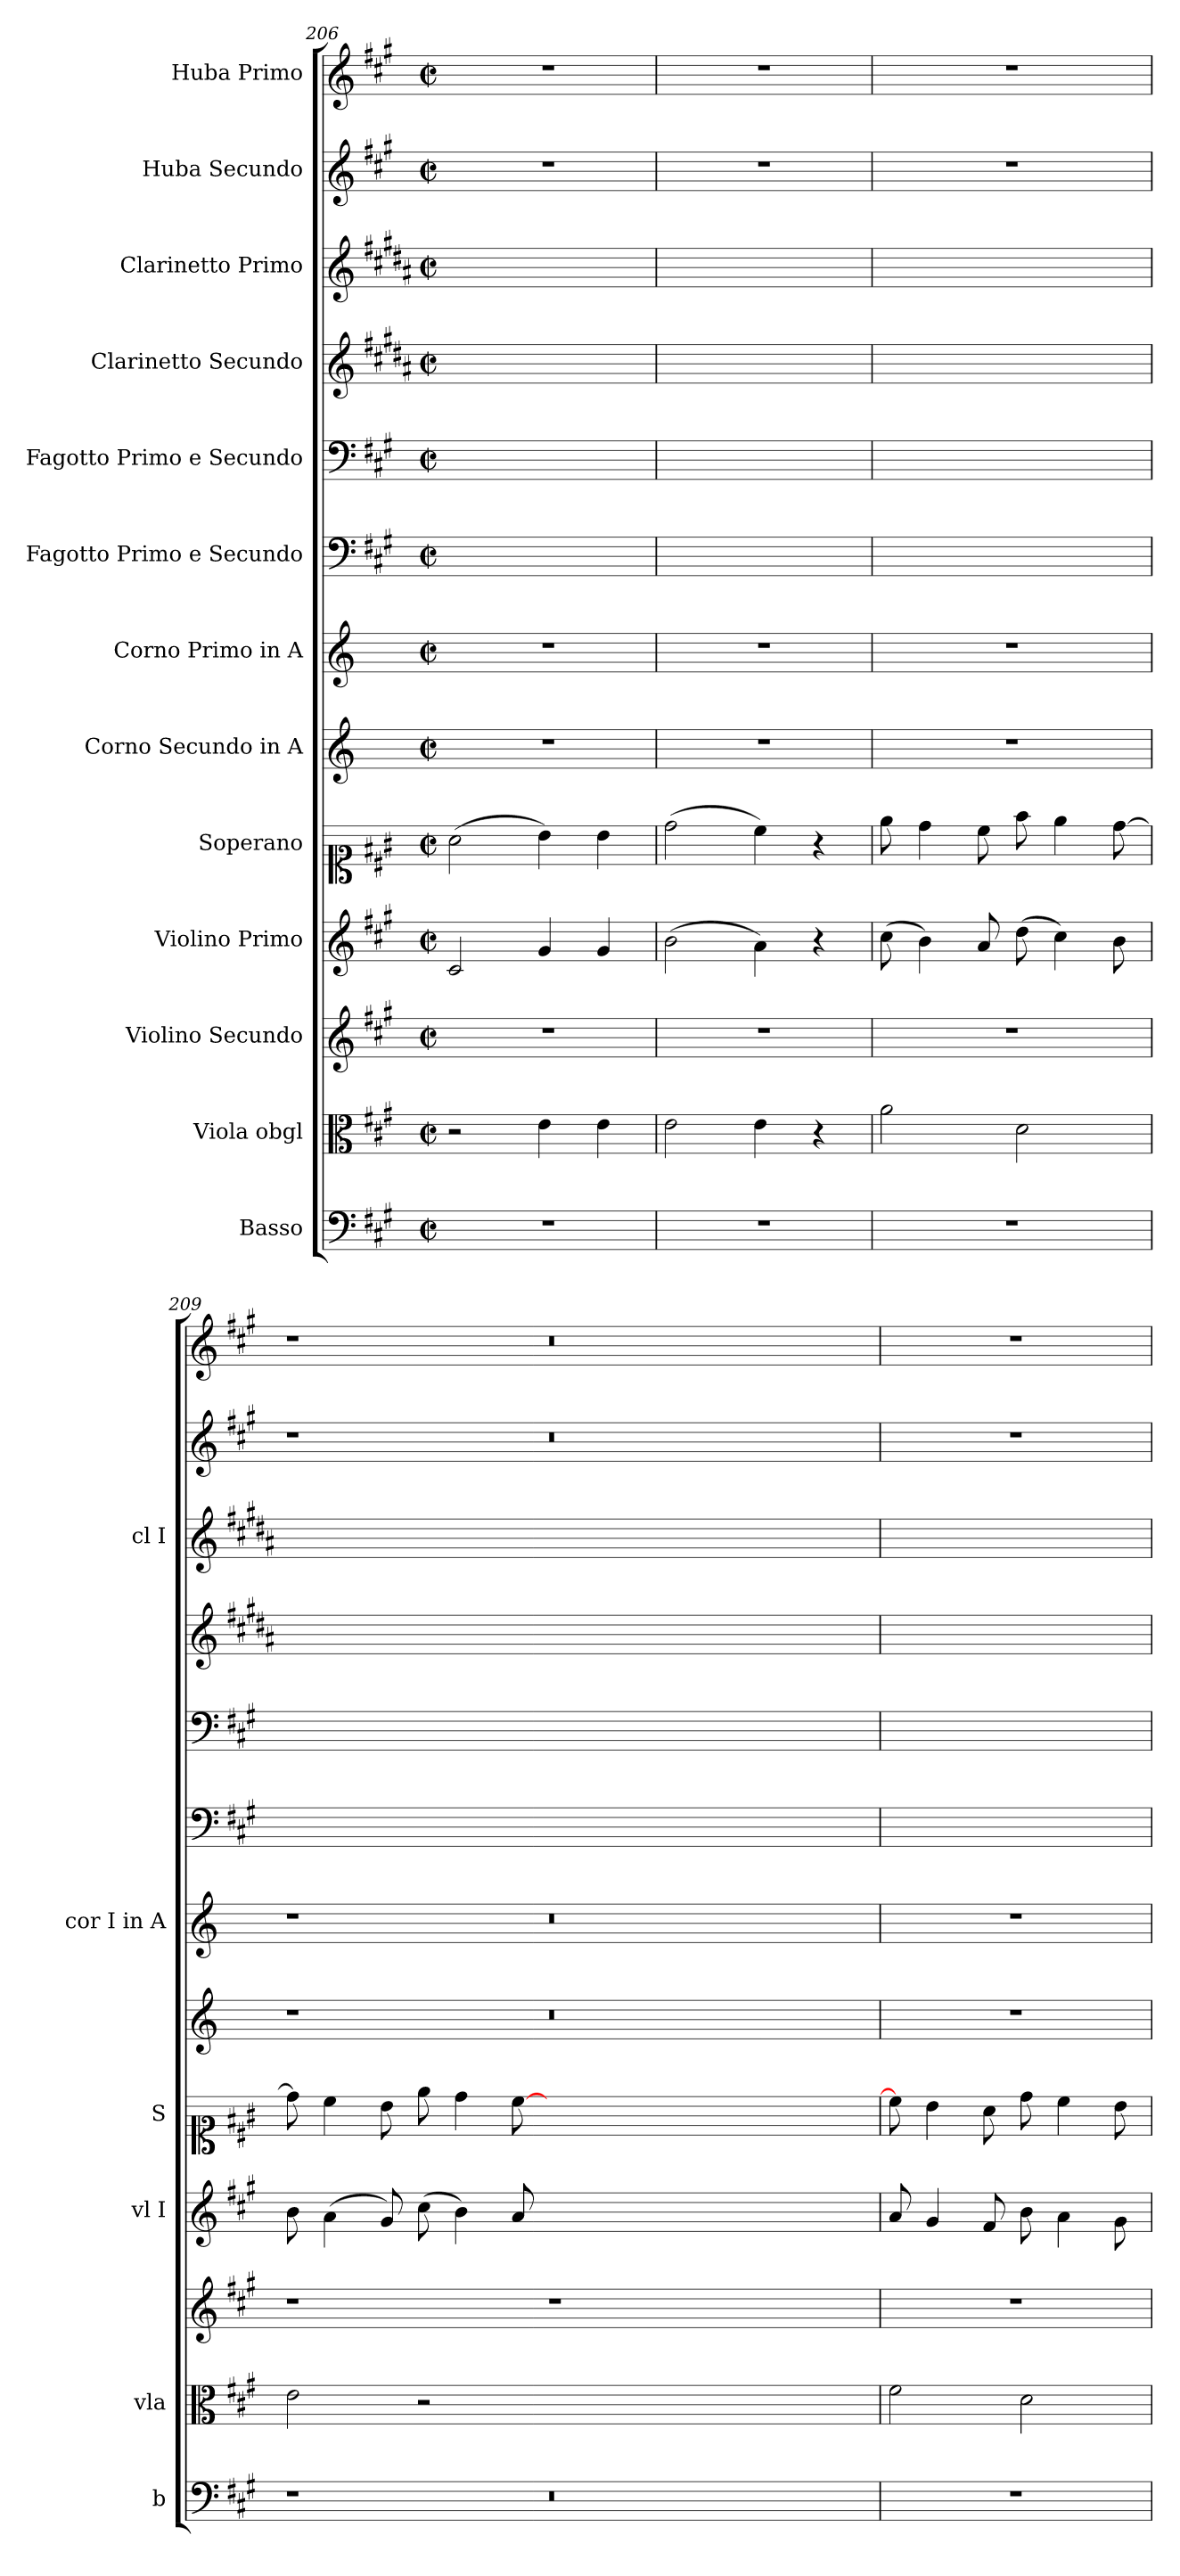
**kern	**kern	**kern	**kern	**kern	**kern	**kern	**kern	**kern	**kern	**kern	**kern	**kern
*part13	*part12	*part11	*part10	*part9	*part8	*part7	*part6	*part5	*part4	*part3	*part2	*part1
*staff13	*staff12	*staff11	*staff10	*staff9	*staff8	*staff7	*staff6	*staff5	*staff4	*staff3	*staff2	*staff1
*I"Basso	*I"Viola obgl	*I"Violino Secundo	*I"Violino Primo	*I"Soperano	*I"Corno Secundo in A	*I"Corno Primo in A	*I"Fagotto Primo e Secundo	*I"Fagotto Primo e Secundo	*I"Clarinetto Secundo	*I"Clarinetto Primo	*I"Huba Secundo	*I"Huba Primo
*I'b	*I'vla	*	*I'vl I	*I'S	*	*I'cor I in A	*	*	*	*I'cl I	*	*
*clefF4	*clefC3	*clefG2	*clefG2	*clefC1	*clefG2	*clefG2	*clefF4	*clefF4	*clefG2	*clefG2	*clefG2	*clefG2
*	*	*	*	*	*ITrd2c3	*ITrd2c3	*	*	*ITrd1c2	*ITrd1c2	*	*
*k[f#c#g#]	*k[f#c#g#]	*k[f#c#g#]	*k[f#c#g#]	*k[f#c#g#]	*k[f#c#g#]	*k[f#c#g#]	*k[f#c#g#]	*k[f#c#g#]	*k[f#c#g#]	*k[f#c#g#]	*k[f#c#g#]	*k[f#c#g#]
*A:	*A:	*A:	*A:	*A:	*A:	*A:	*A:	*A:	*A:	*A:	*A:	*A:
*M2/2	*M2/2	*M2/2	*M2/2	*M2/2	*M2/2	*M2/2	*M2/2	*M2/2	*M2/2	*M2/2	*M2/2	*M2/2
*met(c|)	*met(c|)	*met(c|)	*met(c|)	*met(c|)	*met(c|)	*met(c|)	*met(c|)	*met(c|)	*met(c|)	*met(c|)	*met(c|)	*met(c|)
=206	=206	=206	=206	=206	=206	=206	=206	=206	=206	=206	=206	=206
1r	2r	1r	2c#/	(2a\	1r	1r	1ryy	1ryy	1ryy	1ryy	1r	1r
.	4e\	.	4g#/	4b\)	.	.	.	.	.	.	.	.
.	4e\	.	4g#/	4b\	.	.	.	.	.	.	.	.
=207	=207	=207	=207	=207	=207	=207	=207	=207	=207	=207	=207	=207
1r	2e\	1r	(<2b\	(2dd\	1r	1r	1ryy	1ryy	1ryy	1ryy	1r	1r
.	4e\	.	4a\)	4cc#\)	.	.	.	.	.	.	.	.
.	4r	.	4r	4r	.	.	.	.	.	.	.	.
=208	=208	=208	=208	=208	=208	=208	=208	=208	=208	=208	=208	=208
1r	2a\	1r	(8cc#\	8ee\	1r	1r	1ryy	1ryy	1ryy	1ryy	1r	1r
.	.	.	4b\)	4dd\	.	.	.	.	.	.	.	.
.	.	.	8a/	8cc#\	.	.	.	.	.	.	.	.
.	2d\	.	(8dd\	8ff#\	.	.	.	.	.	.	.	.
.	.	.	4cc#\)	4ee\	.	.	.	.	.	.	.	.
.	.	.	8b\	[8dd\	.	.	.	.	.	.	.	.
=209	=209	=209	=209	=209	=209	=209	=209	=209	=209	=209	=209	=209
1r	2e\	1r	8b\	8dd\]	1r	1r	1ryy	1ryy	1ryy	1ryy	1r	1r
.	.	.	(<4a\	4cc#\	.	.	.	.	.	.	.	.
.	.	.	8g#/)	8b\	.	.	.	.	.	.	.	.
.	2r	.	(8cc#\	8ee\	.	.	.	.	.	.	.	.
.	.	.	4b\)	4dd\	.	.	.	.	.	.	.	.
.	.	.	8a/	[8cc#\	.	.	.	.	.	.	.	.
0.r	0.ryy	1r	0.ryy	0.ryy	0.r	0.r	0.ryy	0.ryy	0.ryy	0.ryy	0.r	0.r
.	.	0ryy	.	.	.	.	.	.	.	.	.	.
=210	=210	=210	=210	=210	=210	=210	=210	=210	=210	=210	=210	=210
1r	2f#\	1r	8a/	8cc#\]	1r	1r	1ryy	1ryy	1ryy	1ryy	1r	1r
.	.	.	4g#/	4b\	.	.	.	.	.	.	.	.
.	.	.	8f#/	8a\	.	.	.	.	.	.	.	.
.	2d\	.	8b\	8dd\	.	.	.	.	.	.	.	.
.	.	.	4a\	4cc#\	.	.	.	.	.	.	.	.
.	.	.	8g#\	8b\	.	.	.	.	.	.	.	.
=	=	=	=	=	=	=	=	=	=	=	=	=
*-	*-	*-	*-	*-	*-	*-	*-	*-	*-	*-	*-	*-
